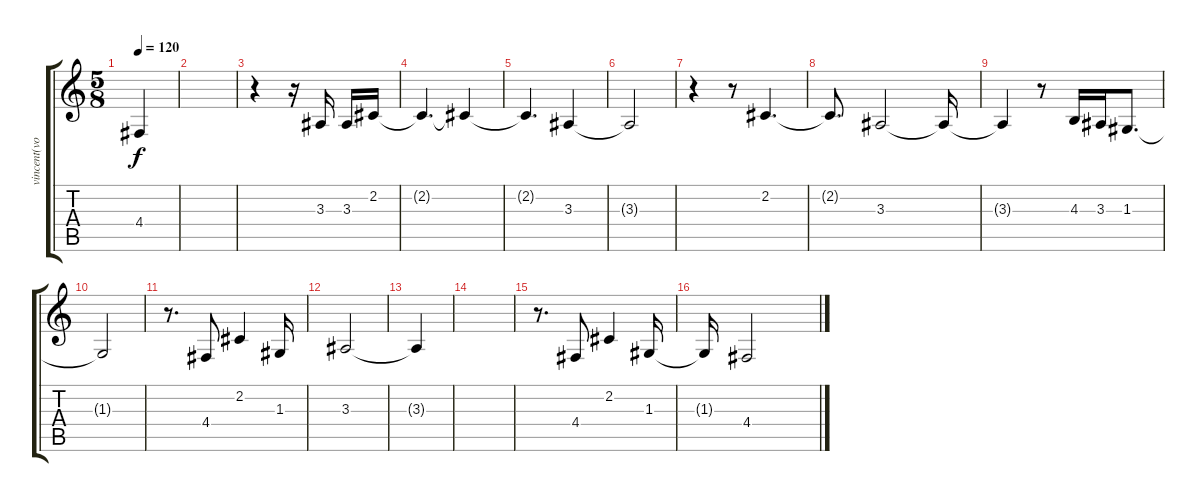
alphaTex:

\track ("vincent(vocal)" "vincent(vo") {instrument tenorsax}
\staff {score tabs}
\tuning (E4 B3 G3 D3 A2 E2) {hide}
\ts (5 8)
\tempo 120
\clef g2
\ks c
4.4{t}.4{dy f} |
|
r.4 r.16 3.3.16 3.3.16 2.2.16 |
2.2{t}.4{d} 2.2{t}.4 |
2.2{t}.4{d} 3.3.4 |
3.3{t}.2 |
r.4 r.8 2.2.4{d} |
2.2{t}.8{d} 3.3.2 3.3{t}.16 |
3.3{t}.4 r.8 4.3.16 3.3.16 1.3.8{d} |
1.3{t}.2 |
r.8{d} 4.4.8 2.2.4 1.3.16 |
3.3.2 |
3.3{t}.4 |
|
r.8{d} 4.4.8 2.2.4 1.3.16 |
1.3{t}.16 4.4.2
